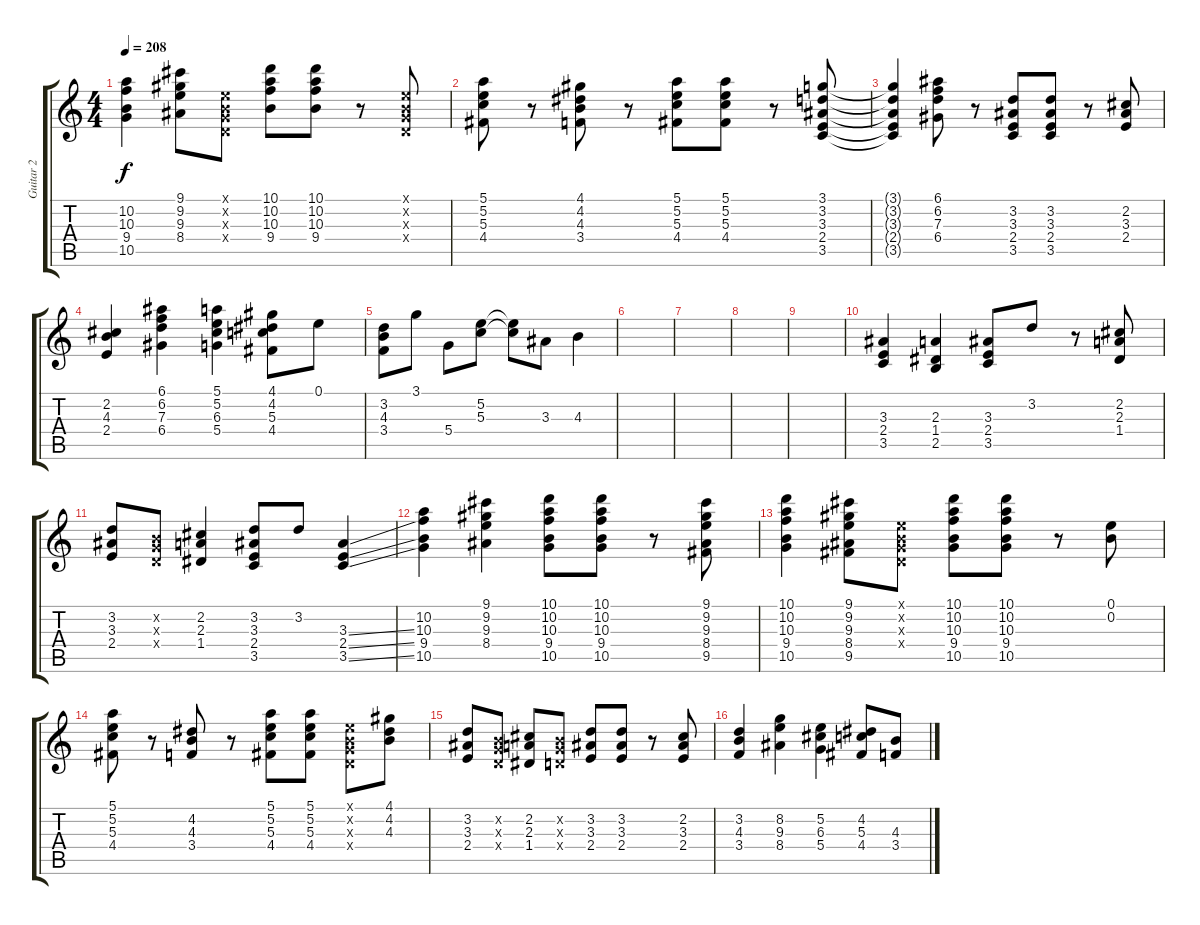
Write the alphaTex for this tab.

\track ("Guitar 2" "Guitar 2") {instrument overdrivenguitar}
\staff {score tabs}
\tuning (E4 B3 G3 D3 A2 E2) {hide}
\ts (4 4)
\tempo 208
\clef g2
\ks c
(10.2 10.3 9.4 10.5).4{dy f} (9.1 9.2 9.3 8.4).8 (0.1{x} 0.2{x} 0.3{x} 0.4{x}).8 (10.1 10.2 10.3 9.4).8 (10.1 10.2 10.3 9.4).8 r.8 (0.1{x} 0.2{x} 0.3{x} 0.4{x}).8 |
(5.1 5.2 5.3 4.4).8 r.8 (4.1 4.2 4.3 3.4).8 r.8 (5.1 5.2 5.3 4.4).8 (5.1 5.2 5.3 4.4).8 r.8 (3.1 3.2 3.3 2.4 3.5).8 |
(3.1{t} 3.2{t} 3.3{t} 2.4{t} 3.5{t}).4 (6.1 6.2 7.3 6.4).8 r.8 (3.2 3.3 2.4 3.5).8 (3.2 3.3 2.4 3.5).8 r.8 (2.2 3.3 2.4).8 |
(2.2 4.3 2.4).4 (6.1 6.2 7.3 6.4).4 (5.1 5.2 6.3 5.4).4 (4.1 4.2 5.3 4.4).8 0.1.8 |
(3.2 4.3 3.4).8 3.1.8 5.4.8 (5.2 5.3).8 (5.2{t} 5.3{t}).8 3.3.8 4.3.4 |
|
|
|
|
(3.3 2.4 3.5).4 (2.3 1.4 2.5).4 (3.3 2.4 3.5).8 3.2.8 r.8 (2.2 2.3 1.4).8 |
(3.2 3.3 2.4).8 (0.2{x} 0.3{x} 0.4{x}).8 (2.2 2.3 1.4).4 (3.2 3.3 2.4 3.5).8 3.2.8 (3.3{ss} 2.4{ss} 3.5{ss}).4 |
(10.2 10.3 9.4 10.5).4 (9.1 9.2 9.3 8.4).4 (10.1 10.2 10.3 9.4 10.5).8 (10.1 10.2 10.3 9.4 10.5).8 r.8 (9.1 9.2 9.3 8.4 9.5).8 |
(10.1 10.2 10.3 9.4 10.5).4 (9.1 9.2 9.3 8.4 9.5).8 (0.1{x} 0.2{x} 0.3{x} 0.4{x}).8 (10.1 10.2 10.3 9.4 10.5).8 (10.1 10.2 10.3 9.4 10.5).8 r.8 (0.1 0.2).8 |
(5.1 5.2 5.3 4.4).8 r.8 (4.2 4.3 3.4).8 r.8 (5.1 5.2 5.3 4.4).8 (5.1 5.2 5.3 4.4).8 (0.1{x} 0.2{x} 0.3{x} 0.4{x}).8 (4.1 4.2 4.3).8 |
(3.2 3.3 2.4).8 (0.2{x} 0.3{x} 0.4{x}).8 (2.2 2.3 1.4).8 (0.2{x} 0.3{x} 0.4{x}).8 (3.2 3.3 2.4).8 (3.2 3.3 2.4).8 r.8 (2.2 3.3 2.4).8 |
(3.2 4.3 3.4).4 (8.2 9.3 8.4).4 (5.2 6.3 5.4).4 (4.2 5.3 4.4).8 (4.3 3.4).8
